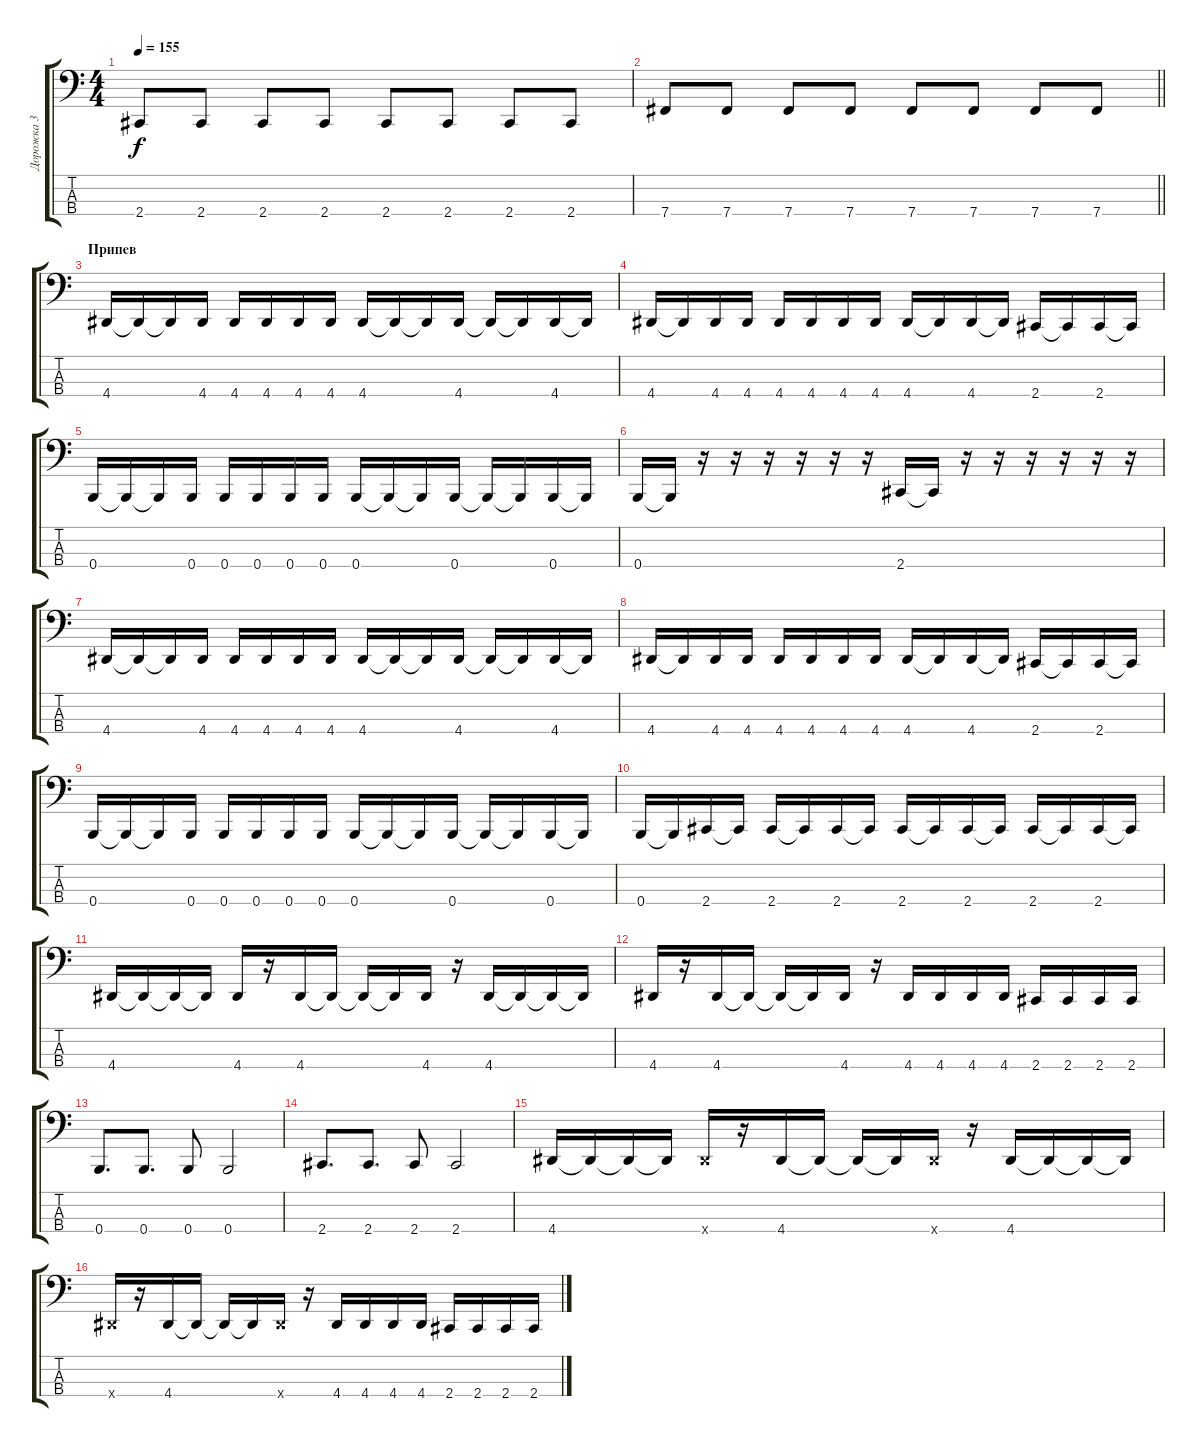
\track ("Дорожка 3" "Дорожка 3") {instrument electricbasspick}
\staff {score tabs}
\tuning (E2 B1 Gb1 B0) {hide}
\ts (4 4)
\tempo 155
\clef f4
\ks c
2.4.8{dy f} 2.4.8 2.4.8 2.4.8 2.4.8 2.4.8 2.4.8 2.4.8 |
\barLineRight lightlight
7.4.8 7.4.8 7.4.8 7.4.8 7.4.8 7.4.8 7.4.8 7.4.8 |
\section ("" "Припев")
4.4.16 4.4{t}.16 4.4{t}.16 4.4.16 4.4.16 4.4.16 4.4.16 4.4.16 4.4.16 4.4{t}.16 4.4{t}.16 4.4.16 4.4{t}.16 4.4{t}.16 4.4.16 4.4{t}.16 |
4.4.16 4.4{t}.16 4.4.16 4.4.16 4.4.16 4.4.16 4.4.16 4.4.16 4.4.16 4.4{t}.16 4.4.16 4.4{t}.16 2.4.16 2.4{t}.16 2.4.16 2.4{t}.16 |
0.4.16 0.4{t}.16 0.4{t}.16 0.4.16 0.4.16 0.4.16 0.4.16 0.4.16 0.4.16 0.4{t}.16 0.4{t}.16 0.4.16 0.4{t}.16 0.4{t}.16 0.4.16 0.4{t}.16 |
0.4.16 0.4{t}.16 r.16 r.16 r.16 r.16 r.16 r.16 2.4.16 2.4{t}.16 r.16 r.16 r.16 r.16 r.16 r.16 |
4.4.16 4.4{t}.16 4.4{t}.16 4.4.16 4.4.16 4.4.16 4.4.16 4.4.16 4.4.16 4.4{t}.16 4.4{t}.16 4.4.16 4.4{t}.16 4.4{t}.16 4.4.16 4.4{t}.16 |
4.4.16 4.4{t}.16 4.4.16 4.4.16 4.4.16 4.4.16 4.4.16 4.4.16 4.4.16 4.4{t}.16 4.4.16 4.4{t}.16 2.4.16 2.4{t}.16 2.4.16 2.4{t}.16 |
0.4.16 0.4{t}.16 0.4{t}.16 0.4.16 0.4.16 0.4.16 0.4.16 0.4.16 0.4.16 0.4{t}.16 0.4{t}.16 0.4.16 0.4{t}.16 0.4{t}.16 0.4.16 0.4{t}.16 |
0.4.16 0.4{t}.16 2.4.16 2.4{t}.16 2.4.16 2.4{t}.16 2.4.16 2.4{t}.16 2.4.16 2.4{t}.16 2.4.16 2.4{t}.16 2.4.16 2.4{t}.16 2.4.16 2.4{t}.16 |
4.4.16 4.4{t}.16 4.4{t}.16 4.4{t}.16 4.4.16 r.16 4.4.16 4.4{t}.16 4.4{t}.16 4.4{t}.16 4.4.16 r.16 4.4.16 4.4{t}.16 4.4{t}.16 4.4{t}.16 |
4.4.16 r.16 4.4.16 4.4{t}.16 4.4{t}.16 4.4{t}.16 4.4.16 r.16 4.4.16 4.4.16 4.4.16 4.4.16 2.4.16 2.4.16 2.4.16 2.4.16 |
0.4.8{d} 0.4.8{d} 0.4.8 0.4.2 |
2.4.8{d} 2.4.8{d} 2.4.8 2.4.2 |
4.4.16 4.4{t}.16 4.4{t}.16 4.4{t}.16 4.4{x}.16 r.16 4.4.16 4.4{t}.16 4.4{t}.16 4.4{t}.16 4.4{x}.16 r.16 4.4.16 4.4{t}.16 4.4{t}.16 4.4{t}.16 |
4.4{x}.16 r.16 4.4.16 4.4{t}.16 4.4{t}.16 4.4{t}.16 4.4{x}.16 r.16 4.4.16 4.4.16 4.4.16 4.4.16 2.4.16 2.4.16 2.4.16 2.4.16
